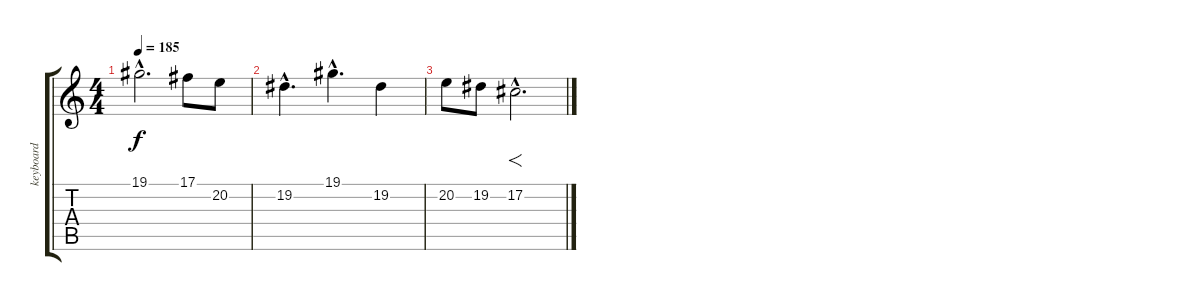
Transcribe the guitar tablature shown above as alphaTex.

\track ("keyboard" "keyboard") {instrument synthstrings1}
\staff {score tabs}
\tuning (Db4 Ab3 E3 B2 Gb2 Db2) {hide}
\ts (4 4)
\tempo 185
\clef g2
\ks c
19.1{hac t}.2{d dy f} 17.1.8 20.2.8 |
19.2{hac}.4{d} 19.1{hac}.4{d} 19.2.4 |
20.2.8 19.2.8 17.2{hac}.2{f d}
